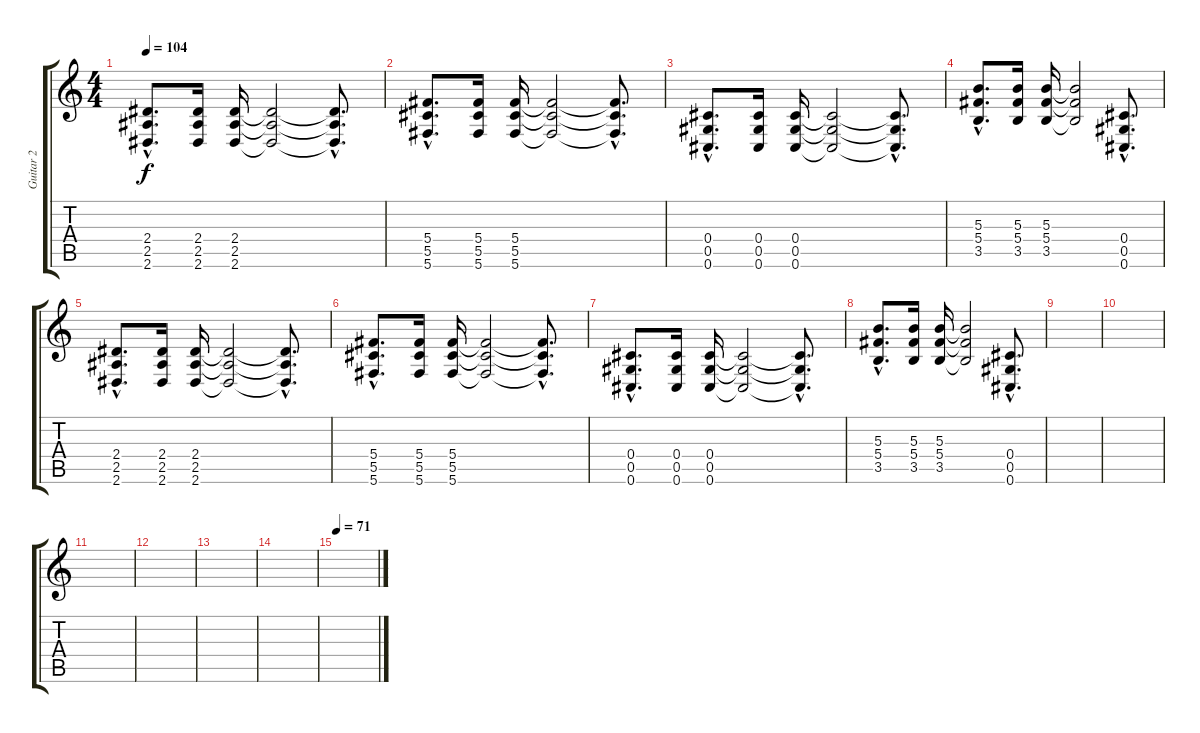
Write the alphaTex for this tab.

\track ("Guitar 2" "Guitar 2") {instrument overdrivenguitar}
\staff {score tabs}
\tuning (Eb4 Bb3 Gb3 Db3 Ab2 Db2) {hide}
\ts (4 4)
\tempo 104
\clef g2
\ks c
(2.4{hac} 2.5{hac} 2.6{hac}).8{d dy f} (2.4 2.5 2.6).16 (2.4 2.5 2.6).16 (2.4{t} 2.5{t} 2.6{t}).2 (2.4{hac t} 2.5{hac t} 2.6{hac t}).8{d} |
(5.4{hac} 5.5{hac} 5.6{hac}).8{d} (5.4 5.5 5.6).16 (5.4 5.5 5.6).16 (5.4{t} 5.5{t} 5.6{t}).2 (5.4{hac t} 5.5{hac t} 5.6{hac t}).8{d} |
(0.4{hac} 0.5{hac} 0.6{hac}).8{d} (0.4 0.5 0.6).16 (0.4 0.5 0.6).16 (0.4{t} 0.5{t} 0.6{t}).2 (0.4{hac t} 0.5{hac t} 0.6{hac t}).8{d} |
(5.3{hac} 5.4{hac} 3.5{hac}).8{d} (5.3 5.4 3.5).16 (5.3 5.4 3.5).16 (5.3{t} 5.4{t} 3.5{t}).2 (0.4{hac} 0.5{hac} 0.6{hac}).8{d} |
(2.4{hac} 2.5{hac} 2.6{hac}).8{d} (2.4 2.5 2.6).16 (2.4 2.5 2.6).16 (2.4{t} 2.5{t} 2.6{t}).2 (2.4{hac t} 2.5{hac t} 2.6{hac t}).8{d} |
(5.4{hac} 5.5{hac} 5.6{hac}).8{d} (5.4 5.5 5.6).16 (5.4 5.5 5.6).16 (5.4{t} 5.5{t} 5.6{t}).2 (5.4{hac t} 5.5{hac t} 5.6{hac t}).8{d} |
(0.4{hac} 0.5{hac} 0.6{hac}).8{d} (0.4 0.5 0.6).16 (0.4 0.5 0.6).16 (0.4{t} 0.5{t} 0.6{t}).2 (0.4{hac t} 0.5{hac t} 0.6{hac t}).8{d} |
(5.3{hac} 5.4{hac} 3.5{hac}).8{d} (5.3 5.4 3.5).16 (5.3 5.4 3.5).16 (5.3{t} 5.4{t} 3.5{t}).2 (0.4{hac} 0.5{hac} 0.6{hac}).8{d} |
|
|
|
|
|
|
\tempo 71
